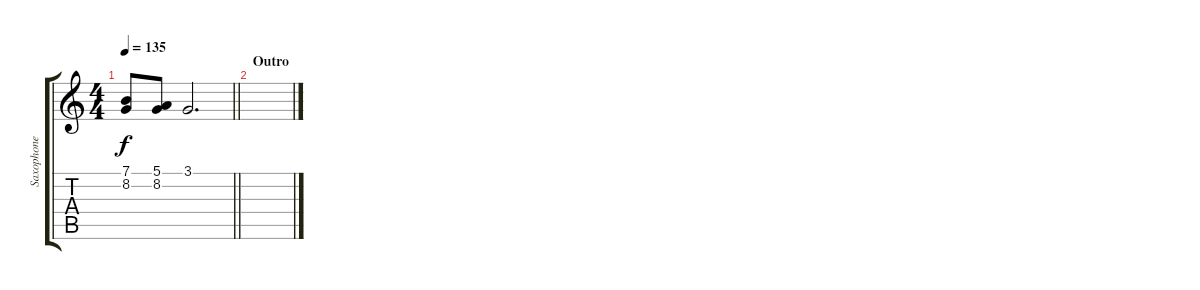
\track ("Saxophone" "Saxophone") {instrument tenorsax}
\staff {score tabs}
\tuning (E4 B3 G3 D3 A2 E2) {hide}
\ts (4 4)
\tempo 135
\clef g2
\barLineRight lightlight
\ks c
(7.1 8.2).8{dy f} (5.1 8.2).8 3.1.2{d} |
\section ("" "Outro")
